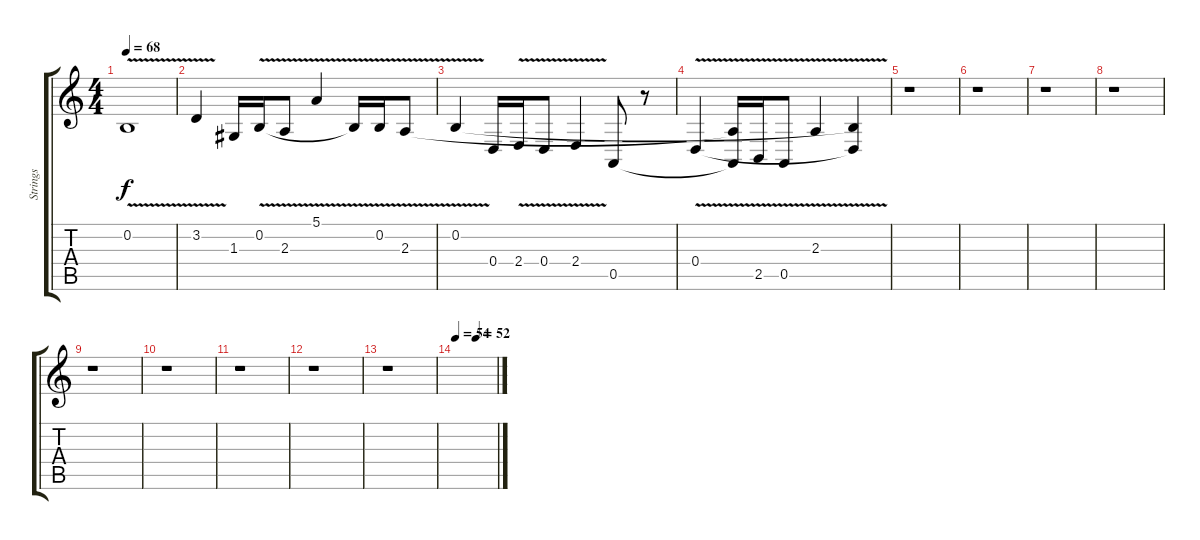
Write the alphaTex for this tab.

\track ("Strings" "Strings") {instrument stringensemble1}
\staff {score tabs}
\tuning (E4 B3 G3 D3 A2 E2) {hide}
\ts (4 4)
\tempo 68
\clef g2
\ks c
0.2{v}.1{dy f} |
3.2{v}.4 1.3{t}.16 0.2{v}.16 2.3{v}.8 5.1{v}.4 0.2{t}.16 0.2{v}.16 2.3{v}.8 |
0.2{v}.4 0.4.16 2.4{v}.16 0.4{v}.8 2.4{v}.4 0.5.8 r.8 |
0.4{v}.4 (2.3{t} 0.5{t}).16 2.5{v}.16 0.5{v}.8 2.3{v}.4 (0.2{t} 0.4{t}).4 |
r.1 |
r.1 |
r.1 |
r.1 |
r.1 |
r.1 |
r.1 |
r.1 |
r.1 |
\tempo 54
\tempo (52 0.5)
